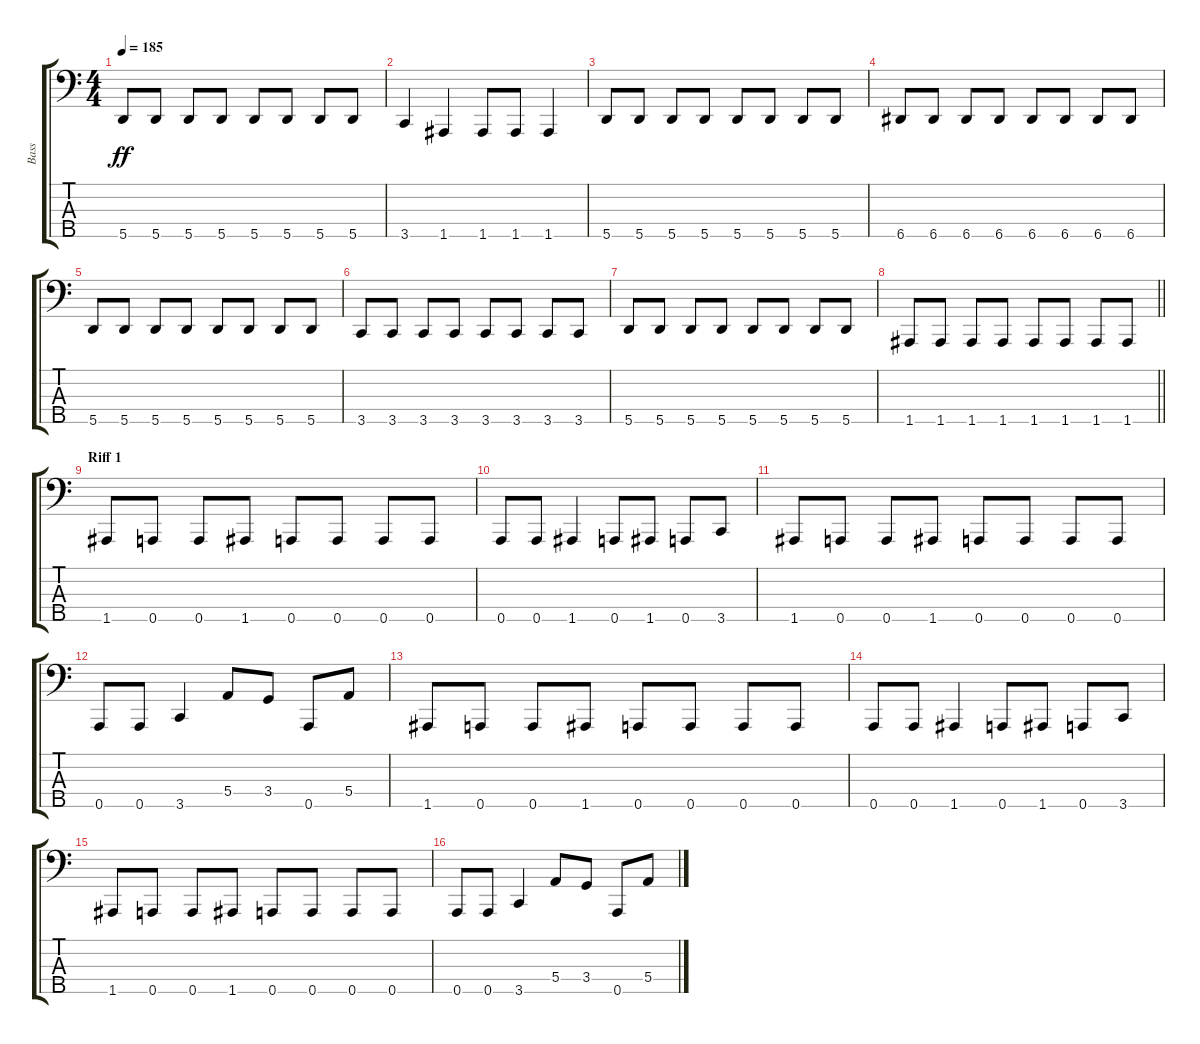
\track ("Bass" "Bass") {instrument electricbasspick}
\staff {score tabs}
\tuning (G2 D2 A1 E1 A0) {hide}
\ts (4 4)
\tempo 185
\clef f4
\ks c
5.5.8{dy ff} 5.5.8 5.5.8 5.5.8 5.5.8 5.5.8 5.5.8 5.5.8 |
3.5.4 1.5.4 1.5.8 1.5.8 1.5.4 |
5.5.8 5.5.8 5.5.8 5.5.8 5.5.8 5.5.8 5.5.8 5.5.8 |
6.5.8 6.5.8 6.5.8 6.5.8 6.5.8 6.5.8 6.5.8 6.5.8 |
5.5.8 5.5.8 5.5.8 5.5.8 5.5.8 5.5.8 5.5.8 5.5.8 |
3.5.8 3.5.8 3.5.8 3.5.8 3.5.8 3.5.8 3.5.8 3.5.8 |
5.5.8 5.5.8 5.5.8 5.5.8 5.5.8 5.5.8 5.5.8 5.5.8 |
\barLineRight lightlight
1.5.8 1.5.8 1.5.8 1.5.8 1.5.8 1.5.8 1.5.8 1.5.8 |
\section ("" "Riff 1")
1.5.8 0.5.8 0.5.8 1.5.8 0.5.8 0.5.8 0.5.8 0.5.8 |
0.5.8 0.5.8 1.5.4 0.5.8 1.5.8 0.5.8 3.5.8 |
1.5.8 0.5.8 0.5.8 1.5.8 0.5.8 0.5.8 0.5.8 0.5.8 |
0.5.8 0.5.8 3.5.4 5.4.8 3.4.8 0.5.8 5.4.8 |
1.5.8 0.5.8 0.5.8 1.5.8 0.5.8 0.5.8 0.5.8 0.5.8 |
0.5.8 0.5.8 1.5.4 0.5.8 1.5.8 0.5.8 3.5.8 |
1.5.8 0.5.8 0.5.8 1.5.8 0.5.8 0.5.8 0.5.8 0.5.8 |
0.5.8 0.5.8 3.5.4 5.4.8 3.4.8 0.5.8 5.4.8
